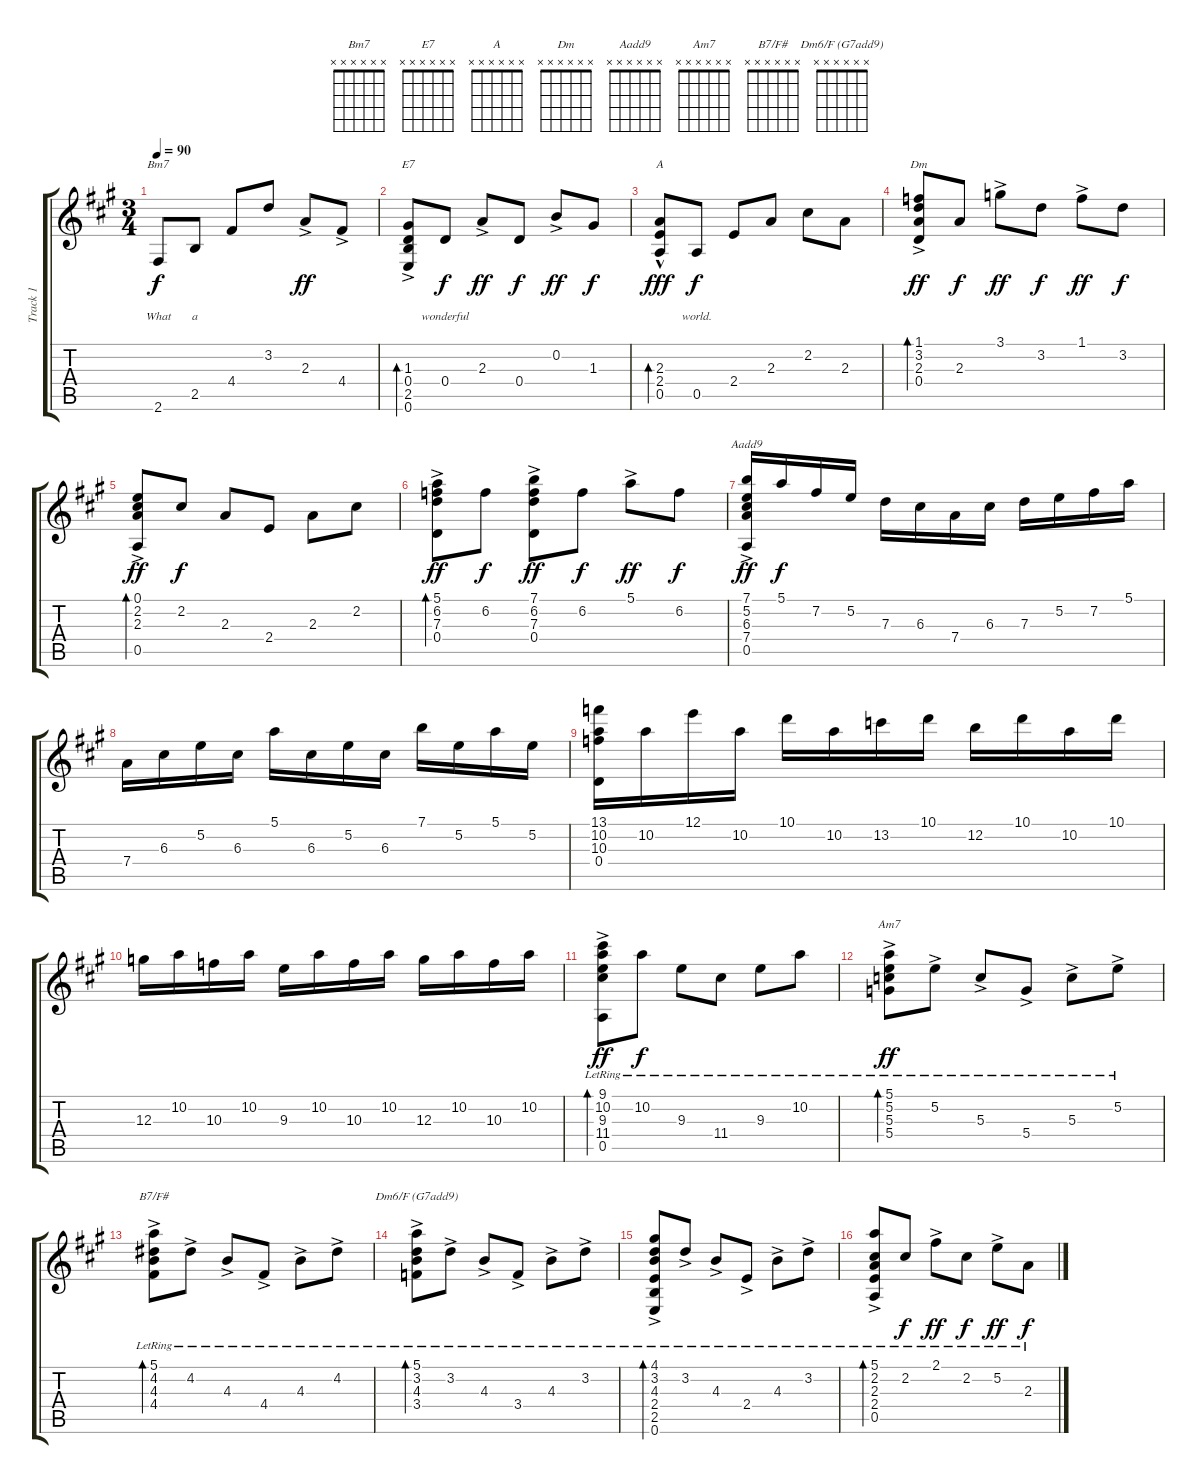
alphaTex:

\track ("Track 1" "Track 1") {instrument acousticguitarnylon}
\staff {score tabs}
\tuning (E4 B3 G3 D3 A2 E2) {hide}
\chord ("Bm7" x x x x x x)
\chord ("E7" x x x x x x)
\chord ("A" x x x x x x)
\chord ("Dm" x x x x x x)
\chord ("Aadd9" x x x x x x)
\chord ("Am7" x x x x x x)
\chord ("B7/F#" x x x x x x)
\chord ("Dm6/F (G7add9)" x x x x x x)
\ts (3 4)
\tempo 90
\clef g2
\ks a
2.6.8{ch "Bm7" lyrics (0 "") lyrics (1 "") lyrics (2 "") lyrics (3 "What") lyrics (4 "") dy f} 2.5.8{lyrics (0 "") lyrics (1 "") lyrics (2 "") lyrics (3 "a") lyrics (4 "")} 4.4.8{lyrics (0 "") lyrics (1 "") lyrics (2 "") lyrics (3 "") lyrics (4 "")} 3.2.8{lyrics (0 "") lyrics (1 "") lyrics (2 "") lyrics (3 "") lyrics (4 "")} 2.3{ac}.8{lyrics (0 "") lyrics (1 "") lyrics (2 "") lyrics (3 "") lyrics (4 "") dy ff} 4.4{ac}.8{lyrics (0 "") lyrics (1 "") lyrics (2 "") lyrics (3 "") lyrics (4 "")} |
(1.3{ac} 0.4 2.5 0.6).8{bd 240 ch "E7" lyrics (0 "") lyrics (1 "") lyrics (2 "") lyrics (3 "") lyrics (4 "")} 0.4.8{lyrics (0 "") lyrics (1 "") lyrics (2 "") lyrics (3 "wonderful") lyrics (4 "") dy f} 2.3{ac}.8{lyrics (0 "") lyrics (1 "") lyrics (2 "") lyrics (3 "") lyrics (4 "") dy ff} 0.4.8{lyrics (0 "") lyrics (1 "") lyrics (2 "") lyrics (3 "") lyrics (4 "") dy f} 0.2{ac}.8{lyrics (0 "") lyrics (1 "") lyrics (2 "") lyrics (3 "") lyrics (4 "") dy ff} 1.3.8{lyrics (0 "") lyrics (1 "") lyrics (2 "") lyrics (3 "") lyrics (4 "") dy f} |
(2.3{hac} 2.4 0.5).8{bd 240 ch "A" lyrics (0 "") lyrics (1 "") lyrics (2 "") lyrics (3 "") lyrics (4 "") dy fff} 0.5.8{lyrics (0 "") lyrics (1 "") lyrics (2 "") lyrics (3 "world.") lyrics (4 "") dy f} 2.4.8 2.3.8 2.2.8 2.3.8 |
(1.1{ac} 3.2 2.3 0.4).8{bd 240 ch "Dm" dy ff} 2.3.8{dy f} 3.1{ac}.8{dy ff} 3.2.8{dy f} 1.1{ac}.8{dy ff} 3.2.8{dy f} |
(0.1{ac} 2.2 2.3 0.5).8{bd 240 dy ff} 2.2.8{dy f} 2.3.8 2.4.8 2.3.8 2.2.8 |
(5.1{ac} 6.2 7.3 0.4).8{bd 240 dy ff} 6.2.8{dy f} (7.1{ac} 6.2 7.3 0.4).8{dy ff} 6.2.8{dy f} 5.1{ac}.8{dy ff} 6.2.8{dy f} |
(7.1{ac} 5.2 6.3 7.4 0.5).16{ch "Aadd9" dy ff} 5.1.16{dy f} 7.2.16 5.2.16 7.3.16 6.3.16 7.4.16 6.3.16 7.3.16 5.2.16 7.2.16 5.1.16 |
7.4.16 6.3.16 5.2.16 6.3.16 5.1.16 6.3.16 5.2.16 6.3.16 7.1.16 5.2.16 5.1.16 5.2.16 |
(13.1 10.2 10.3 0.4).16 10.2.16 12.1.16 10.2.16 10.1.16 10.2.16 13.2.16 10.1.16 12.2.16 10.1.16 10.2.16 10.1.16 |
12.3.16 10.2.16 10.3.16 10.2.16 9.3.16 10.2.16 10.3.16 10.2.16 12.3.16 10.2.16 10.3.16 10.2.16 |
(9.1{ac lr} 10.2{lr} 9.3{lr} 11.4{lr} 0.5{lr}).8{bd 240 dy ff} 10.2{lr}.8{dy f} 9.3{lr}.8 11.4{lr}.8 9.3{lr}.8 10.2{lr}.8 |
(5.1{ac lr} 5.2{lr} 5.3{lr} 5.4{lr}).8{bd 30 ch "Am7" dy ff} 5.2{ac lr}.8 5.3{ac lr}.8 5.4{ac lr}.8 5.3{ac lr}.8 5.2{ac lr}.8 |
(5.1{ac lr} 4.2{lr} 4.3{lr} 4.4{lr}).8{bd 30 ch "B7/F#"} 4.2{ac lr}.8 4.3{ac lr}.8 4.4{ac lr}.8 4.3{ac lr}.8 4.2{ac lr}.8 |
(5.1{ac lr} 3.2{lr} 4.3{lr} 3.4{lr}).8{bd 240 ch "Dm6/F (G7add9)"} 3.2{ac lr}.8 4.3{ac lr}.8 3.4{ac lr}.8 4.3{ac lr}.8 3.2{ac lr}.8 |
(4.1{ac lr} 3.2{lr} 4.3{lr} 2.4{lr} 2.5{lr} 0.6{lr}).8{bd 30} 3.2{ac lr}.8 4.3{ac lr}.8 2.4{ac lr}.8 4.3{ac lr}.8 3.2{ac lr}.8 |
(5.1{ac lr} 2.2{lr} 2.3{lr} 2.4{lr} 0.5{lr}).8{bd 240} 2.2{lr}.8{dy f} 2.1{ac lr}.8{dy ff} 2.2{lr}.8{dy f} 5.2{ac lr}.8{dy ff} 2.3{lr}.8{dy f}
